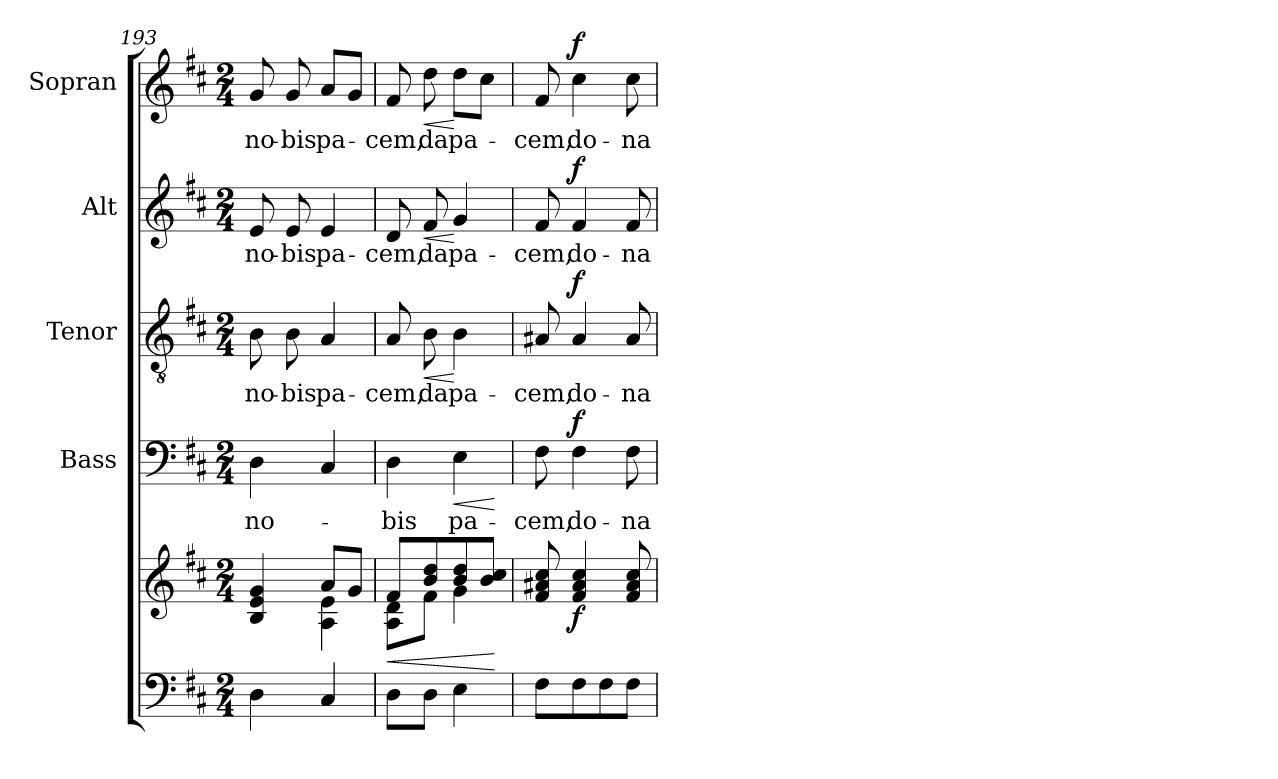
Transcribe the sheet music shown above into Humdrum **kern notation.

**kern	**kern	**dynam	**kern	**text	**dynam	**kern	**text	**dynam	**kern	**text	**dynam	**kern	**text	**dynam
*part5	*part5	*part5	*part4	*part4	*part4	*part3	*part3	*part3	*part2	*part2	*part2	*part1	*part1	*part1
*staff6	*staff5	*staff5/6	*staff4	*staff4	*staff4	*staff3	*staff3	*staff3	*staff2	*staff2	*staff2	*staff1	*staff1	*staff1
*	*	*	*I"Bass	*	*	*I"Tenor	*	*	*I"Alt	*	*	*I"Sopran	*	*
*	*	*	*I'B.	*	*	*I'T.	*	*	*I'A.	*	*	*I'S.	*	*
*clefF4	*clefG2	*	*clefF4	*	*	*clefGv2	*	*	*clefG2	*	*	*clefG2	*	*
*k[f#c#]	*k[f#c#]	*	*k[f#c#]	*	*	*k[f#c#]	*	*	*k[f#c#]	*	*	*k[f#c#]	*	*
*D:	*D:	*	*D:	*	*	*D:	*	*	*D:	*	*	*D:	*	*
*M2/4	*M2/4	*	*M2/4	*	*	*M2/4	*	*	*M2/4	*	*	*M2/4	*	*
=193	=193	=193	=193	=193	=193	=193	=193	=193	=193	=193	=193	=193	=193	=193
*	*^	*	*	*	*	*	*	*	*	*	*	*	*	*
!	!	!	!	!	!LO:LY:b	!	!	!LO:LY:b	!	!	!LO:LY:b	!	!	!LO:LY:b	!
4D\	4B/ 4e/ 4g/	4ryy	.	4D\	no-	.	8B\	no-	.	8e/	no-	.	8g/	no-	.
!	!	!	!	!	!	!	!	!LO:LY:b	!	!	!LO:LY:b	!	!	!LO:LY:b	!
.	.	.	.	.	.	.	8B\	-bis	.	8e/	-bis	.	8g/	-bis	.
!	!	!	!	!	!	!	!	!LO:LY:b	!	!	!LO:LY:b	!	!	!LO:LY:b	!
4C#/	8a/L	4A\ 4e\	.	4C#/	.	.	4A/	pa-	.	4e/	pa-	.	8a/L	pa-	.
.	8g/J	.	.	.	.	.	.	.	.	.	.	.	8g/J	.	.
=194	=194	=194	=194	=194	=194	=194	=194	=194	=194	=194	=194	=194	=194	=194	=194
!	!	!	!LO:HP:b	!	!LO:LY:b	!	!	!LO:LY:b	!	!	!LO:LY:b	!	!	!LO:LY:b	!
8D\L	8f#/L	8A\ 8d\L	<	4D\	-bis	.	8A/	-cem,	.	8d/	-cem,	.	8f#/	-cem,	.
!	!	!	!	!	!	!	!	!LO:LY:b	!LO:HP:b	!	!LO:LY:b	!LO:HP:b	!	!LO:LY:b	!LO:HP:b
8D\J	8b/ 8dd/	8f#\J	.	.	.	.	8B\	da	<	8f#/	da	<	8dd\	da	<
!	!	!	!	!	!LO:LY:b	!LO:HP:b	!	!LO:LY:b	!	!	!LO:LY:b	!	!	!LO:LY:b	!
4E\	8b/ 8dd/	4g\	.	4E\	pa-	<	4B\	pa-	[	4g/	pa-	[	8dd\L	pa-	[
.	8b/ 8cc#/J	.	.	.	.	.	.	.	.	.	.	.	8cc#\J	.	.
*	*v	*v	*	*	*	*	*	*	*	*	*	*	*	*	*
.	.	[	.	.	[	.	.	.	.	.	.	.	.	.
!!LO:LB:g=z
=195	=195	=195	=195	=195	=195	=195	=195	=195	=195	=195	=195	=195	=195	=195
!	!	!	!	!LO:LY:b	!	!	!LO:LY:b	!	!	!LO:LY:b	!	!	!LO:LY:b	!
8F#\L	8f#/ 8a#X/ 8cc#/	.	8F#\	-cem,	.	8A#X/	-cem,	.	8f#/	-cem,	.	8f#/	-cem,	.
!	!	!LO:DY:b	!	!LO:LY:b	!LO:DY:a	!	!LO:LY:b	!LO:DY:a	!	!LO:LY:b	!LO:DY:a	!	!LO:LY:b	!LO:DY:a
8F#\	4f#/ 4a#/ 4cc#/	f	4F#\	do-	f	4A#/	do-	f	4f#/	do-	f	4cc#\	do-	f
8F#\	.	.	.	.	.	.	.	.	.	.	.	.	.	.
!	!	!	!	!LO:LY:b	!	!	!LO:LY:b	!	!	!LO:LY:b	!	!	!LO:LY:b	!
8F#\J	8f#/ 8a#/ 8cc#/	.	8F#\	-na	.	8A#/	-na	.	8f#/	-na	.	8cc#\	-na	.
=	=	=	=	=	=	=	=	=	=	=	=	=	=	=
*-	*-	*-	*-	*-	*-	*-	*-	*-	*-	*-	*-	*-	*-	*-
